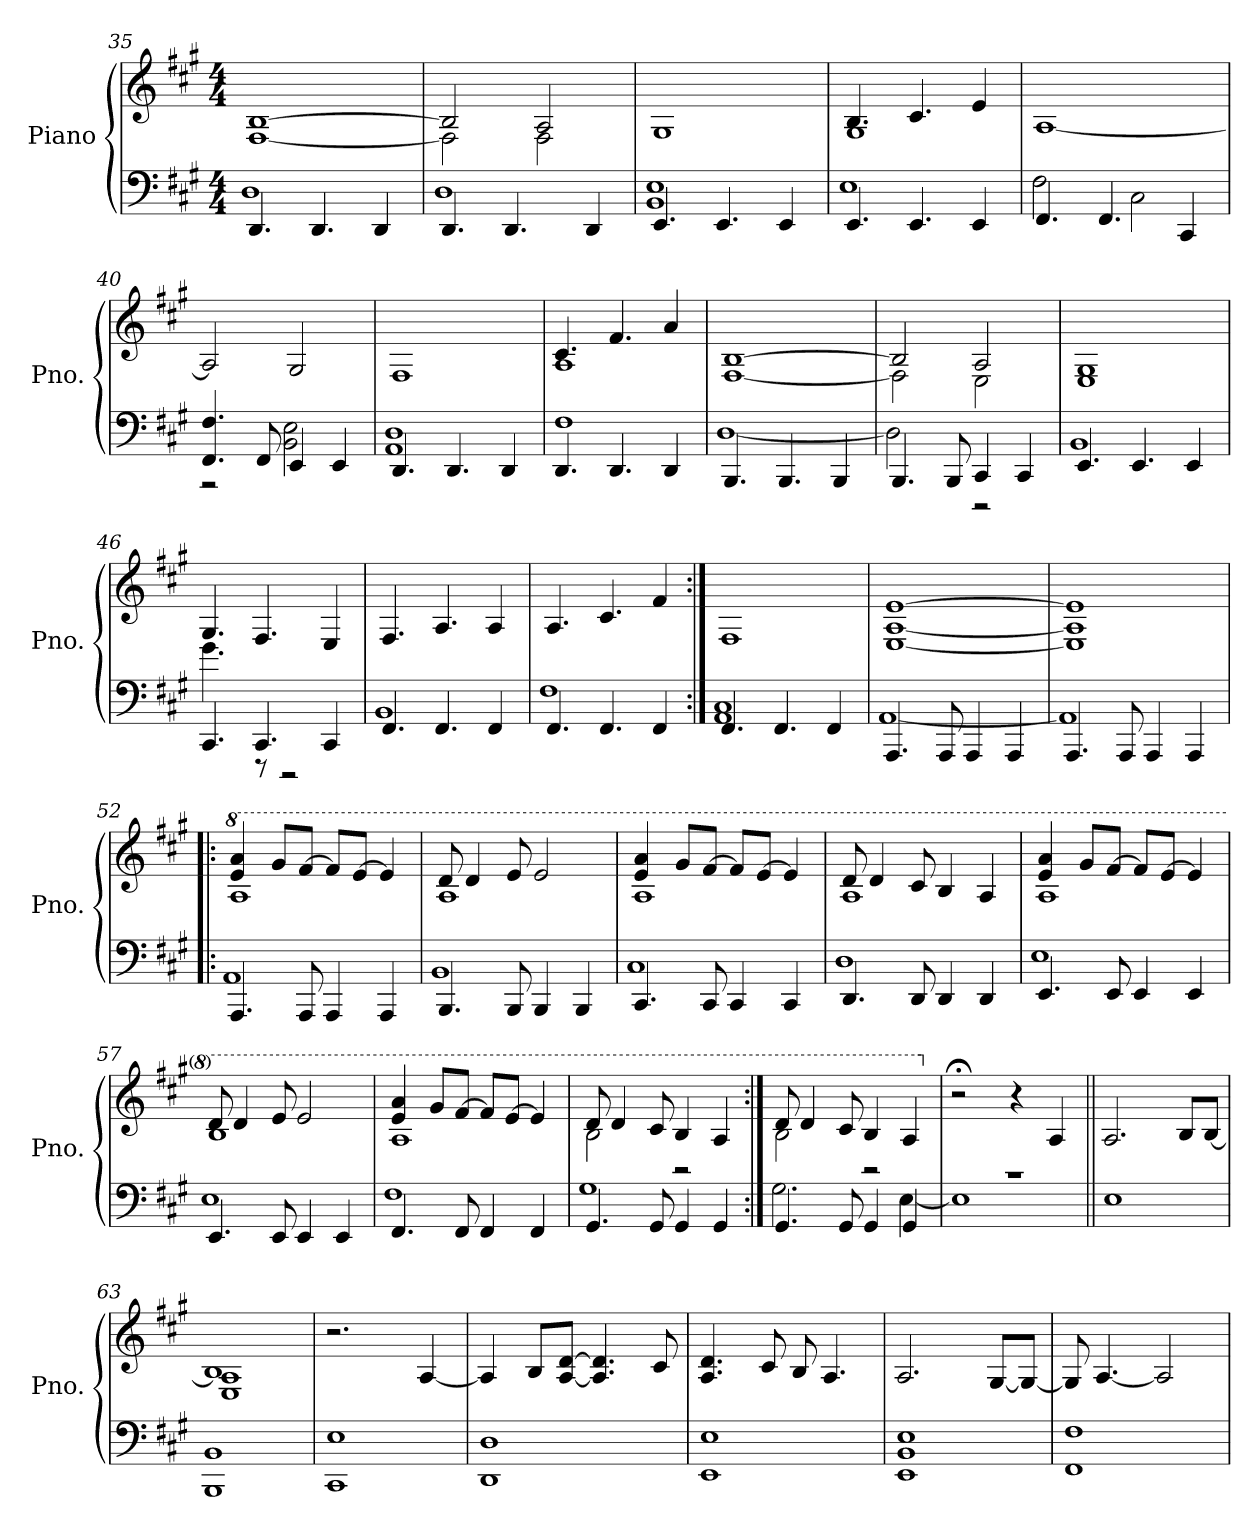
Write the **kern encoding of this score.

**kern	**kern
*part1	*part1
*staff2	*staff1
*I"Piano	*
*I'Pno.	*
*clefF4	*clefG2
*k[f#c#g#]	*k[f#c#g#]
*M4/4	*M4/4
=35	=35
*^	*^
4.DD/	1D	[1B	[1F#
4.DD/	.	.	.
4DD/	.	.	.
=36	=36	=36	=36
4.DD/	1D	2B/]	2F#\]
4.DD/	.	.	.
.	.	2A/	2F#\
4DD/	.	.	.
*	*	*v	*v
=37	=37	=37
4.EE/	1BB 1E	1G#
4.EE/	.	.
4EE/	.	.
!!LO:LB:g=z
=38	=38	=38
*	*	*^
4.EE/	1E	4.B/	1G#
4.EE/	.	4.c#/	.
4EE/	.	4e/	.
*	*	*v	*v
=39	=39	=39
4.FF#/	2F#\	[1A
4.FF#/	.	.
.	2C#\	.
4CC#/	.	.
=40	=40	=40
4.FF#/ 4.F#/	2r	2A/]
8FF#/	.	.
4EE/	2BB\ 2E\	2G#/
4EE/	.	.
=41	=41	=41
4.DD/	1AA 1D	1F#
4.DD/	.	.
4DD/	.	.
=42	=42	=42
*	*	*^
4.DD/	1F#	4.c#/	1A
4.DD/	.	4.f#/	.
4DD/	.	4a/	.
=43	=43	=43	=43
4.BBB/	[1D	[1B	[1F#
4.BBB/	.	.	.
4BBB/	.	.	.
!!LO:LB:g=z	!!
=44	=44	=44	=44
4.BBB/	2D\]	2B/]	2F#\]
8BBB/	.	.	.
4CC#/	2r	2A/	2E\
4CC#/	.	.	.
=45	=45	=45	=45
4.EE/	1BB	1G#	1E
4.EE/	.	.	.
4EE/	.	.	.
*	*	*v	*v
=46	=46	=46
4.CC#/	4.g#\	4.G#/
4.CC#/	8r	4.F#/
.	2r	.
4CC#/	.	4E/
=47	=47	=47
4.FF#/	1BB	4.F#/
4.FF#/	.	4.A/
4FF#/	.	4A/
=48	=48	=48
4.FF#/	1F#	4.A/
4.FF#/	.	4.c#/
4FF#/	.	4f#/
=49:|!	=49:|!	=49:|!
4.FF#/	1AA 1C#	1F#
4.FF#/	.	.
4FF#/	.	.
!!LO:PB:g=z
=50	=50	=50
*	*	*^
4.AAA/	[1AA	[1e	[1E [1A
8AAA/	.	.	.
4AAA/	.	.	.
4AAA/	.	.	.
=51	=51	=51	=51
4.AAA/	1AA]	1e]	1E] 1A]
8AAA/	.	.	.
4AAA/	.	.	.
4AAA/	.	.	.
=52!|:	=52!|:	=52!|:	=52!|:
*	*	*8va	*
4.AAA/	1AA	4ee/ 4aa/	1a
.	.	8gg#/L	.
8AAA/	.	[8ff#/J	.
4AAA/	.	8ff#/L]	.
.	.	[8ee/J	.
4AAA/	.	4ee/]	.
=53	=53	=53	=53
4.BBB/	1BB	8dd/	1a
.	.	4dd/	.
8BBB/	.	8ee/	.
4BBB/	.	2ee/	.
4BBB/	.	.	.
=54	=54	=54	=54
4.CC#/	1C#	4ee/ 4aa/	1a
.	.	8gg#/L	.
8CC#/	.	[8ff#/J	.
4CC#/	.	8ff#/L]	.
.	.	[8ee/J	.
4CC#/	.	4ee/]	.
!!LO:LB:g=z	!!
=55	=55	=55	=55
4.DD/	1D	8dd/	1a
.	.	4dd/	.
8DD/	.	8cc#/	.
4DD/	.	4b/	.
4DD/	.	4a/	.
=56	=56	=56	=56
4.EE/	1E	4ee/ 4aa/	1a
.	.	8gg#/L	.
8EE/	.	[8ff#/J	.
4EE/	.	8ff#/L]	.
.	.	[8ee/J	.
4EE/	.	4ee/]	.
=57	=57	=57	=57
4.EE/	1E	8dd/	1b
.	.	4dd/	.
8EE/	.	8ee/	.
4EE/	.	2ee/	.
4EE/	.	.	.
=58	=58	=58	=58
4.FF#/	1F#	4ee/ 4aa/	1a
.	.	8gg#/L	.
8FF#/	.	[8ff#/J	.
4FF#/	.	8ff#/L]	.
.	.	[8ee/J	.
4FF#/	.	4ee/]	.
=59	=59	=59	=59
4.GG#/	1G#	8dd/	2b\
.	.	4dd/	.
8GG#/	.	8cc#/	.
4GG#/	.	4b/	2r
4GG#/	.	4a/	.
!!LO:LB:g=z	!!
=60:|!	=60:|!	=60:|!	=60:|!
4.GG#/	2.G#\	8dd/	2b\
.	.	4dd/	.
8GG#/	.	8cc#/	.
4GG#/	.	4b/	2r
4GG#/	[4E\	4a/	.
*	*	*v	*v
=61	=61	=61
*	*	*X8va
1r	1E]	2r;<
.	.	4r
.	.	4A/
*v	*v	*
=62||	=62||
1E	2.A/
.	8B/L
.	[8B/J
=63	=63
*	*^
1BBB 1BB	1B]	1E 1A
*	*v	*v
=64	=64
1CC# 1E	2.r
.	[4A/
=65	=65
1DD 1D	4A/]
.	8B/L
.	[8A/ [8d/J
.	4.A/] 4.d/]
.	8c#/
=66	=66
1EE 1E	4.A/ 4.d/
.	8c#/
.	8B/
.	4.A/
!!LO:LB:g=z
=67	=67
1EE 1BB 1E	2.A/
.	[8G#/L
.	8G#/J_
=68	=68
1FF# 1F#	8G#/]
.	[4.A/
.	2A/]
=	=
*-	*-
